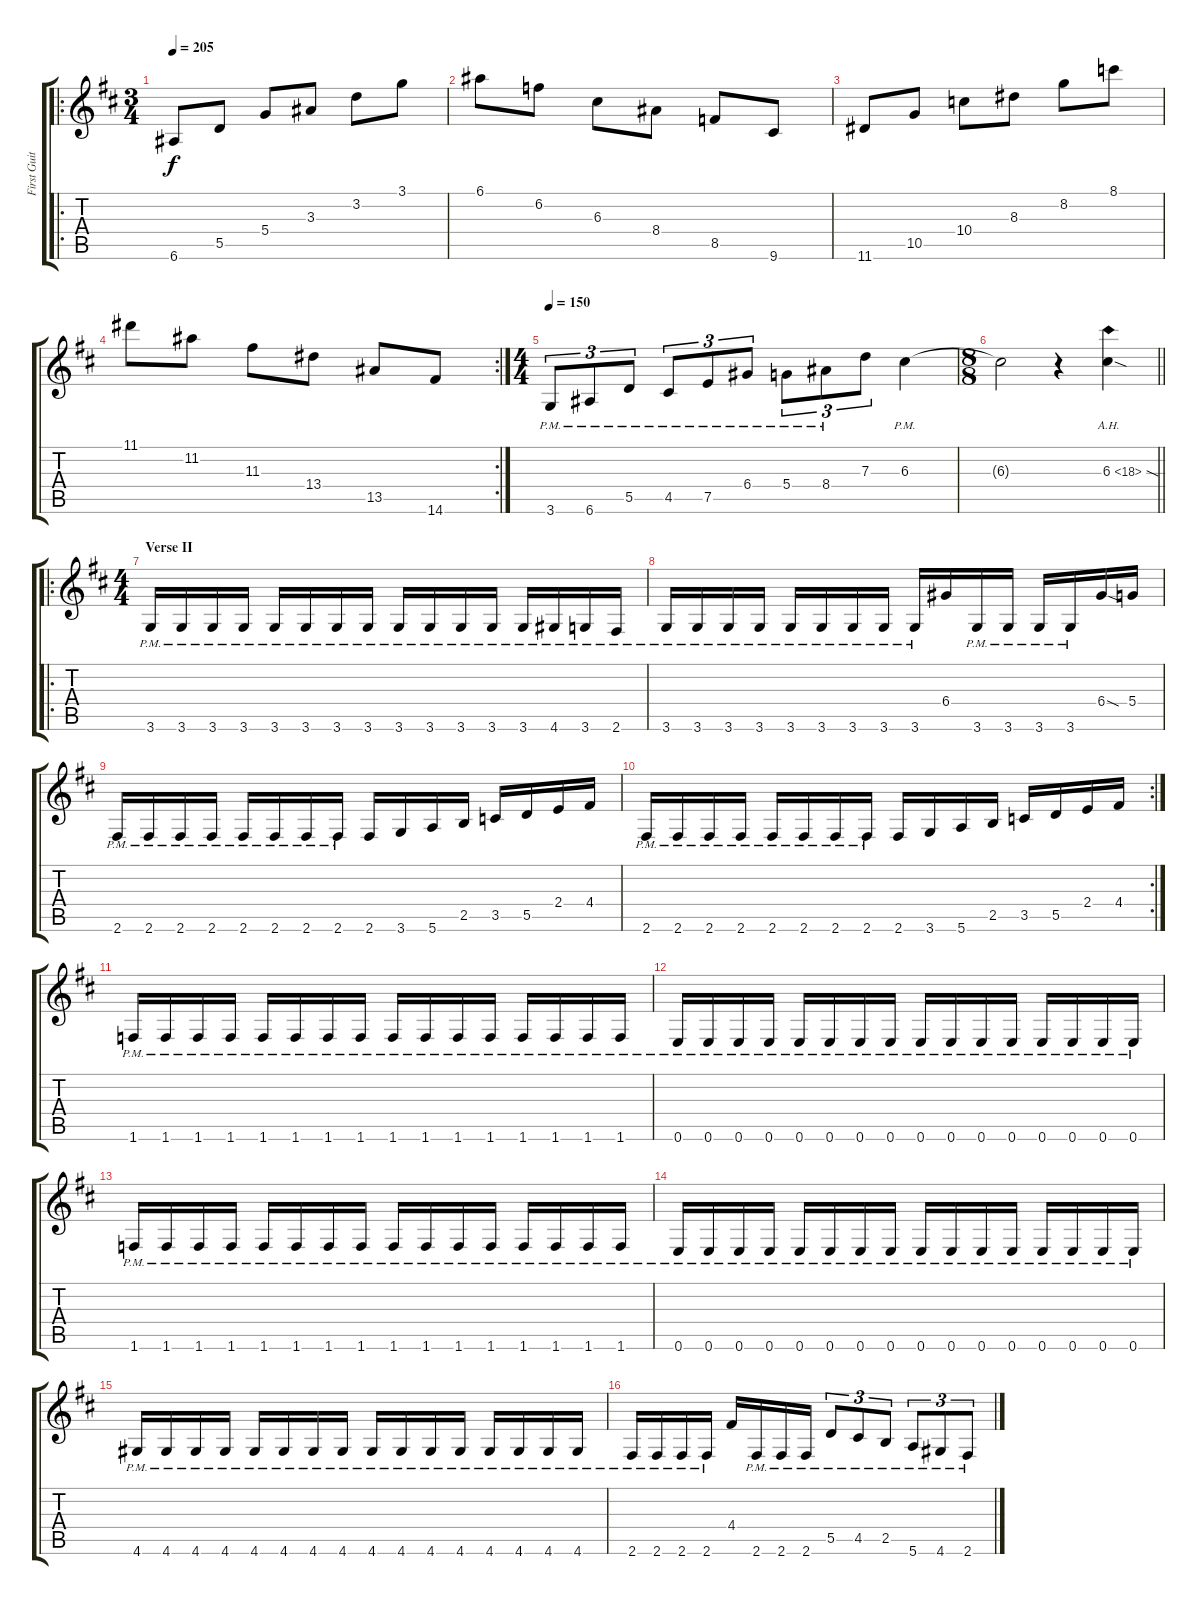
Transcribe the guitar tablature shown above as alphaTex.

\track ("First Guitar" "First Guit") {instrument overdrivenguitar}
\staff {score tabs}
\tuning (E4 B3 G3 D3 A2 E2) {hide}
\ro
\ts (3 4)
\tempo 205
\clef g2
\ks d
6.6.8{dy f} 5.5.8 5.4.8 3.3.8 3.2.8 3.1.8 |
6.1.8 6.2.8 6.3.8 8.4.8 8.5.8 9.6.8 |
11.6.8 10.5.8 10.4.8 8.3.8 8.2.8 8.1.8 |
\rc 2
11.1.8 11.2.8 11.3.8 13.4.8 13.5.8 14.6.8 |
\ts (4 4)
\tempo 150
3.6{pm}.8{tu (3 2)} 6.6{pm}.8{tu (3 2)} 5.5{pm}.8{tu (3 2)} 4.5{pm}.8{tu (3 2)} 7.5{pm}.8{tu (3 2)} 6.4{pm}.8{tu (3 2)} 5.4{pm}.8{tu (3 2)} 8.4{pm}.8{tu (3 2)} 7.3.8{tu (3 2)} 6.3{pm}.4 |
\ts (8 8)
\barLineRight lightlight
6.3{t}.2 r.4 6.3{ah 12 sod}.4 |
\ro
\ts (4 4)
\section ("" "Verse II")
3.6{pm}.16 3.6{pm}.16 3.6{pm}.16 3.6{pm}.16 3.6{pm}.16 3.6{pm}.16 3.6{pm}.16 3.6{pm}.16 3.6{pm}.16 3.6{pm}.16 3.6{pm}.16 3.6{pm}.16 3.6{pm}.16 4.6{pm}.16 3.6{pm}.16 2.6{pm}.16 |
3.6{pm}.16 3.6{pm}.16 3.6{pm}.16 3.6{pm}.16 3.6{pm}.16 3.6{pm}.16 3.6{pm}.16 3.6{pm}.16 3.6{pm}.16 6.4.16 3.6{pm}.16 3.6{pm}.16 3.6{pm}.16 3.6{pm}.16 6.4{sod}.16 5.4.16 |
2.6{pm}.16 2.6{pm}.16 2.6{pm}.16 2.6{pm}.16 2.6{pm}.16 2.6{pm}.16 2.6{pm}.16 2.6{pm}.16 2.6.16 3.6.16 5.6.16 2.5.16 3.5.16 5.5.16 2.4.16 4.4.16 |
\rc 2
2.6{pm}.16 2.6{pm}.16 2.6{pm}.16 2.6{pm}.16 2.6{pm}.16 2.6{pm}.16 2.6{pm}.16 2.6{pm}.16 2.6.16 3.6.16 5.6.16 2.5.16 3.5.16 5.5.16 2.4.16 4.4.16 |
1.6{pm}.16 1.6{pm}.16 1.6{pm}.16 1.6{pm}.16 1.6{pm}.16 1.6{pm}.16 1.6{pm}.16 1.6{pm}.16 1.6{pm}.16 1.6{pm}.16 1.6{pm}.16 1.6{pm}.16 1.6{pm}.16 1.6{pm}.16 1.6{pm}.16 1.6{pm}.16 |
0.6{pm}.16 0.6{pm}.16 0.6{pm}.16 0.6{pm}.16 0.6{pm}.16 0.6{pm}.16 0.6{pm}.16 0.6{pm}.16 0.6{pm}.16 0.6{pm}.16 0.6{pm}.16 0.6{pm}.16 0.6{pm}.16 0.6{pm}.16 0.6{pm}.16 0.6{pm}.16 |
1.6{pm}.16 1.6{pm}.16 1.6{pm}.16 1.6{pm}.16 1.6{pm}.16 1.6{pm}.16 1.6{pm}.16 1.6{pm}.16 1.6{pm}.16 1.6{pm}.16 1.6{pm}.16 1.6{pm}.16 1.6{pm}.16 1.6{pm}.16 1.6{pm}.16 1.6{pm}.16 |
0.6{pm}.16 0.6{pm}.16 0.6{pm}.16 0.6{pm}.16 0.6{pm}.16 0.6{pm}.16 0.6{pm}.16 0.6{pm}.16 0.6{pm}.16 0.6{pm}.16 0.6{pm}.16 0.6{pm}.16 0.6{pm}.16 0.6{pm}.16 0.6{pm}.16 0.6{pm}.16 |
4.6{pm}.16 4.6{pm}.16 4.6{pm}.16 4.6{pm}.16 4.6{pm}.16 4.6{pm}.16 4.6{pm}.16 4.6{pm}.16 4.6{pm}.16 4.6{pm}.16 4.6{pm}.16 4.6{pm}.16 4.6{pm}.16 4.6{pm}.16 4.6{pm}.16 4.6{pm}.16 |
2.6{pm}.16 2.6{pm}.16 2.6{pm}.16 2.6{pm}.16 4.4.16 2.6{pm}.16 2.6{pm}.16 2.6{pm}.16 5.5{pm}.8{tu (3 2)} 4.5{pm}.8{tu (3 2)} 2.5{pm}.8{tu (3 2)} 5.6{pm}.8{tu (3 2)} 4.6{pm}.8{tu (3 2)} 2.6{pm}.8{tu (3 2)}
